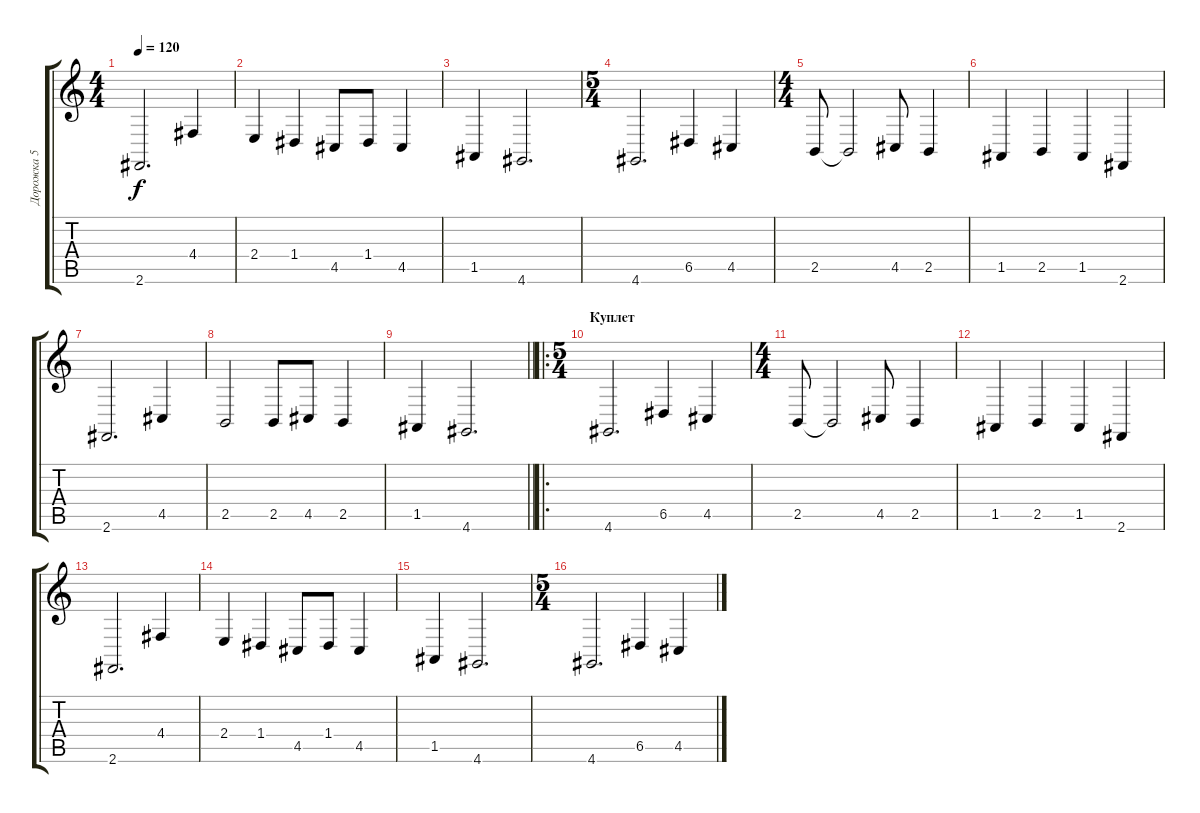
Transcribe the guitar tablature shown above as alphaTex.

\track ("Дорожка 5" "Дорожка 5") {instrument synthstrings2}
\staff {score tabs}
\tuning (E4 B3 G3 D3 A2 E2) {hide}
\ts (4 4)
\tempo 120
\clef g2
\ks c
2.6.2{d dy f} 4.4.4 |
2.4.4 1.4.4 4.5.8 1.4.8 4.5.4 |
1.5.4 4.6.2{d} |
\ts (5 4)
4.6.2{d} 6.5.4 4.5.4 |
\ts (4 4)
2.5.8 2.5{t}.2 4.5.8 2.5.4 |
1.5.4 2.5.4 1.5.4 2.6.4 |
2.6.2{d} 4.5.4 |
2.5.2 2.5.8 4.5.8 2.5.4 |
\barLineRight lightlight
1.5.4 4.6.2{d} |
\ro
\ts (5 4)
\section ("" "Куплет")
4.6.2{d} 6.5.4 4.5.4 |
\ts (4 4)
2.5.8 2.5{t}.2 4.5.8 2.5.4 |
1.5.4 2.5.4 1.5.4 2.6.4 |
2.6.2{d} 4.4.4 |
2.4.4 1.4.4 4.5.8 1.4.8 4.5.4 |
1.5.4 4.6.2{d} |
\ts (5 4)
4.6.2{d} 6.5.4 4.5.4
